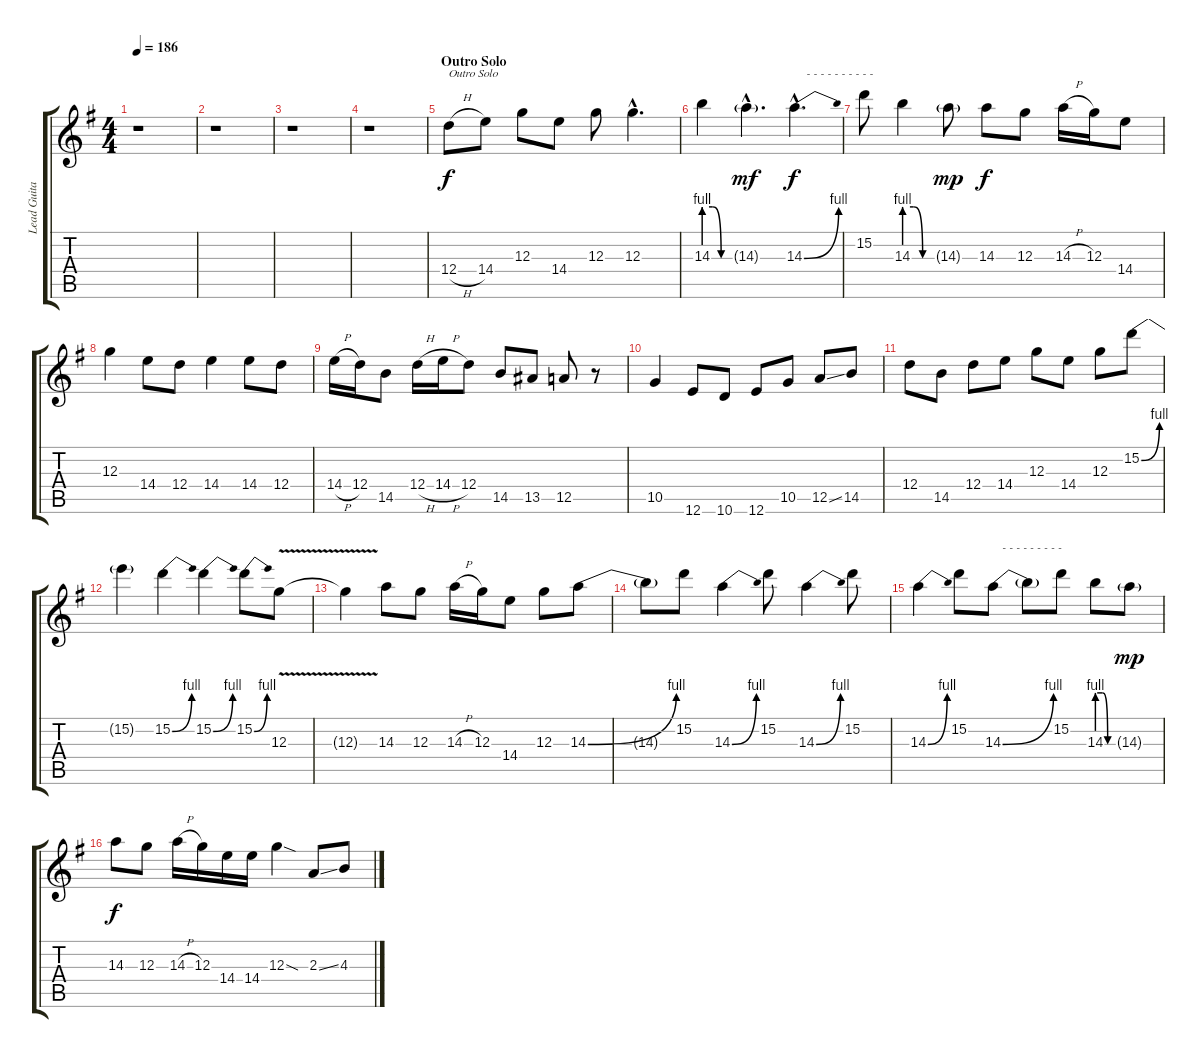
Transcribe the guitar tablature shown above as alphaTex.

\track ("Lead Guitar" "Lead Guita") {instrument distortionguitar}
\staff {score tabs}
\tuning (E4 B3 G3 D3 A2 E2) {hide}
\ts (4 4)
\tempo 186
\clef g2
\ks g
r.1{dy f} |
r.1 |
r.1 |
r.1 |
\section ("" "Outro Solo")
12.4{h}.8{txt "Outro Solo"} 14.4.8 12.3.8 14.4.8 12.3.8 12.3{hac}.4{d} |
14.3{be (custom 0 4 20 4 40 0 60 0)}.4 14.3{g hac}.4{d dy mf} 14.3{be (bend 0 0 60 4) hac}.4{d txt "    - - - - - - - - - -" dy f} |
15.2.8 14.3{be (custom 0 4 20 4 40 0 60 0)}.4 14.3{g}.8{dy mp} 14.3.8{dy f} 12.3.8 14.3{h}.16 12.3.16 14.4.8 |
12.3.4 14.4.8 12.4.8 14.4.4 14.4.8 12.4.8 |
14.4{h}.16 12.4.16 14.5.8 12.4{h}.16 14.4{h}.16 12.4.8 14.5.8 13.5.8 12.5.8 r.8 |
10.5.4 12.6.8 10.6.8 12.6.8 10.5.8 12.5{ss}.8 14.5.8 |
12.4.8 14.5.8 12.4.8 14.4.8 12.3.8 14.4.8 12.3.8 15.2{be (bend 0 0 60 4)}.8 |
15.2{t}.4 15.2{be (bend 0 0 60 4)}.4 15.2{be (bend 0 0 60 4)}.4 15.2{be (bend 0 0 60 4)}.8 12.3{v}.8 |
12.3{t}.4 14.3.8 12.3.8 14.3{h}.16 12.3.16 14.4.8 12.3.8 14.3{be (bend 0 0 60 4)}.8 |
14.3{t}.8 15.2.8 14.3{be (bend 0 0 60 4)}.4 15.2.8 14.3{be (bend 0 0 60 4)}.4 15.2.8 |
14.3{be (bend 0 0 60 4)}.4 15.2.8 14.3{be (bend 0 0 60 4)}.8{txt "   - - - - - - - - - "} 14.3{t}.8 15.2.8 14.3{be (custom 0 4 20 4 40 0 60 0)}.8 14.3{g}.8{dy mp} |
14.3.8{dy f} 12.3.8 14.3{h}.16 12.3.16 14.4.16 14.4.16 12.3{sod}.4 2.3{ss}.8 4.3.8
